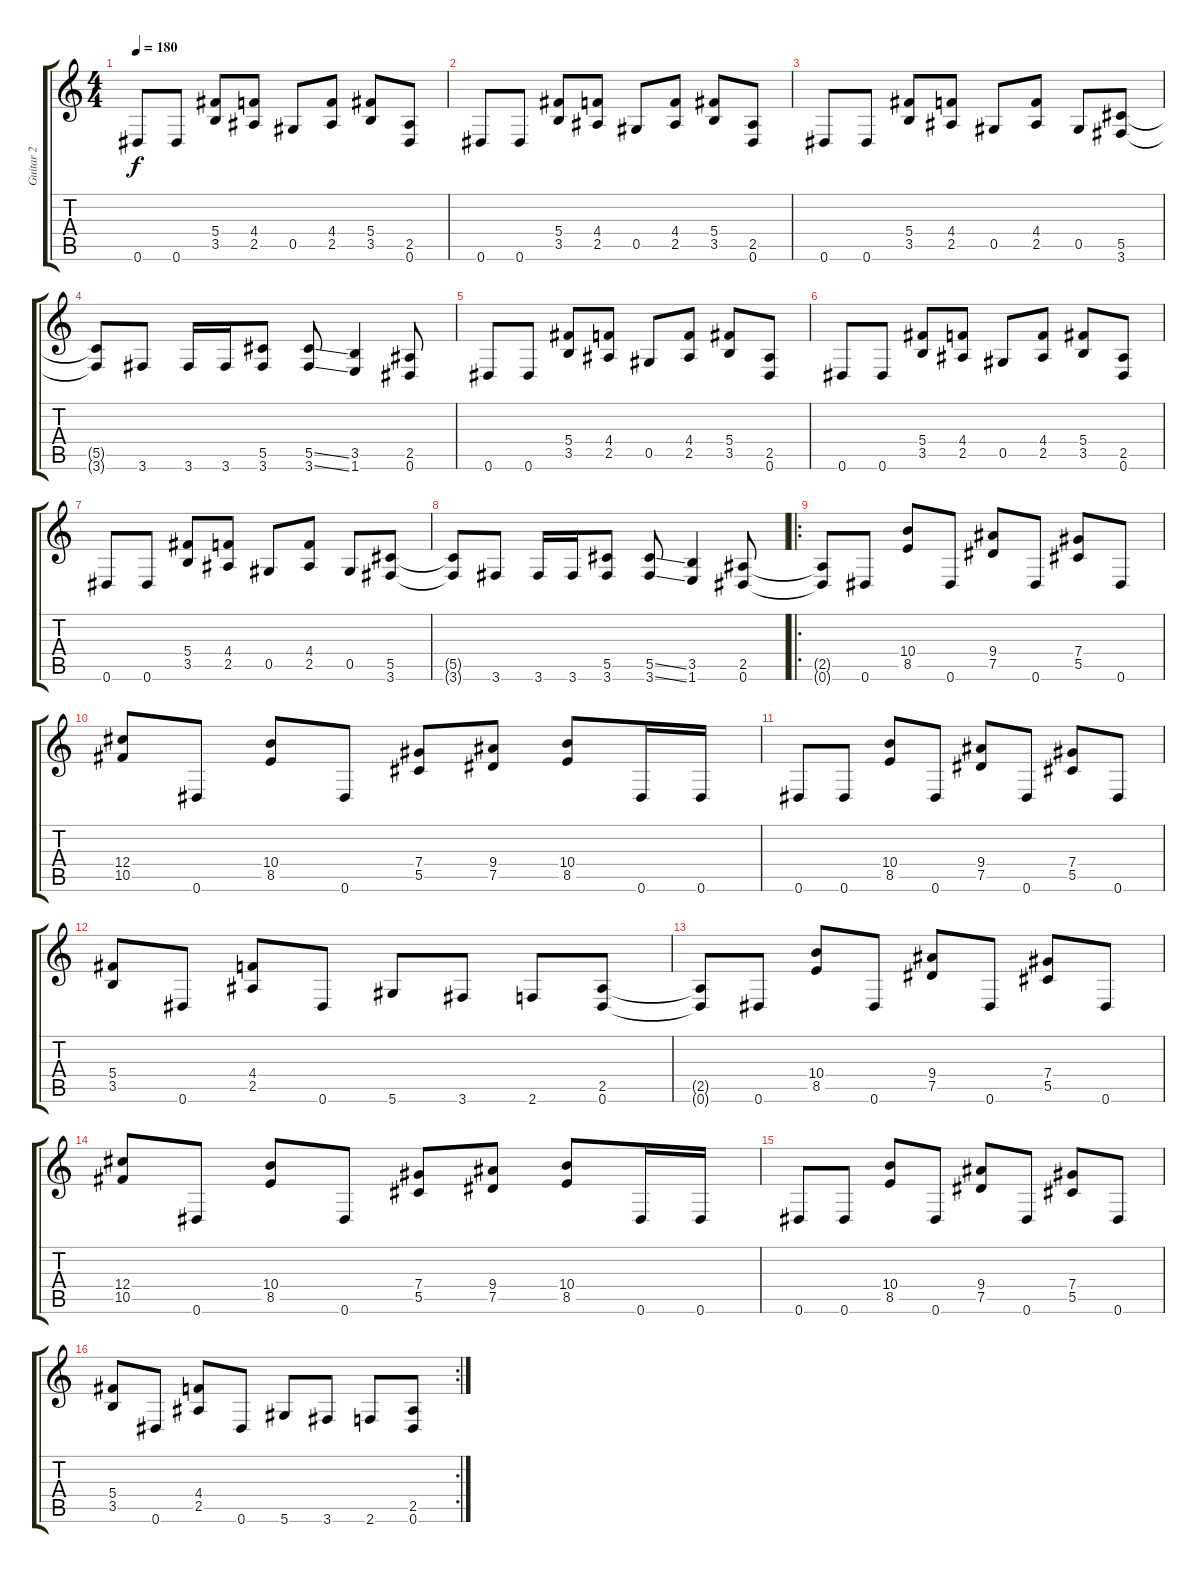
\track ("Guitar 2" "Guitar 2") {instrument distortionguitar}
\staff {score tabs}
\tuning (Eb4 Bb3 Gb3 Db3 Ab2 Eb2) {hide}
\ts (4 4)
\tempo 180
\clef g2
\ks c
0.6.8{dy f volume 16} 0.6.8 (5.4 3.5).8 (4.4 2.5).8 0.5.8 (4.4 2.5).8 (5.4 3.5).8 (2.5 0.6).8 |
0.6.8 0.6.8 (5.4 3.5).8 (4.4 2.5).8 0.5.8 (4.4 2.5).8 (5.4 3.5).8 (2.5 0.6).8 |
0.6.8 0.6.8 (5.4 3.5).8 (4.4 2.5).8 0.5.8 (4.4 2.5).8 0.5.8 (5.5 3.6).8 |
(5.5{t} 3.6{t}).8 3.6.8 3.6.16 3.6.16 (5.5 3.6).8 (5.5{ss} 3.6{ss}).8 (3.5 1.6).4 (2.5 0.6).8 |
0.6.8 0.6.8 (5.4 3.5).8 (4.4 2.5).8 0.5.8 (4.4 2.5).8 (5.4 3.5).8 (2.5 0.6).8 |
0.6.8 0.6.8 (5.4 3.5).8 (4.4 2.5).8 0.5.8 (4.4 2.5).8 (5.4 3.5).8 (2.5 0.6).8 |
0.6.8 0.6.8 (5.4 3.5).8 (4.4 2.5).8 0.5.8 (4.4 2.5).8 0.5.8 (5.5 3.6).8 |
(5.5{t} 3.6{t}).8 3.6.8 3.6.16 3.6.16 (5.5 3.6).8 (5.5{ss} 3.6{ss}).8 (3.5 1.6).4 (2.5 0.6).8 |
\ro
(2.5{t} 0.6{t}).8{volume 12} 0.6.8 (10.4 8.5).8 0.6.8 (9.4 7.5).8 0.6.8 (7.4 5.5).8 0.6.8 |
(12.4 10.5).8 0.6.8 (10.4 8.5).8 0.6.8 (7.4 5.5).8 (9.4 7.5).8 (10.4 8.5).8 0.6.16 0.6.16 |
0.6.8 0.6.8 (10.4 8.5).8 0.6.8 (9.4 7.5).8 0.6.8 (7.4 5.5).8 0.6.8 |
(5.4 3.5).8 0.6.8 (4.4 2.5).8 0.6.8 5.6.8 3.6.8 2.6.8 (2.5 0.6).8 |
(2.5{t} 0.6{t}).8 0.6.8 (10.4 8.5).8 0.6.8 (9.4 7.5).8 0.6.8 (7.4 5.5).8 0.6.8 |
(12.4 10.5).8 0.6.8 (10.4 8.5).8 0.6.8 (7.4 5.5).8 (9.4 7.5).8 (10.4 8.5).8 0.6.16 0.6.16 |
0.6.8 0.6.8 (10.4 8.5).8 0.6.8 (9.4 7.5).8 0.6.8 (7.4 5.5).8 0.6.8 |
\rc 2
(5.4 3.5).8 0.6.8 (4.4 2.5).8 0.6.8 5.6.8 3.6.8 2.6.8 (2.5 0.6).8
